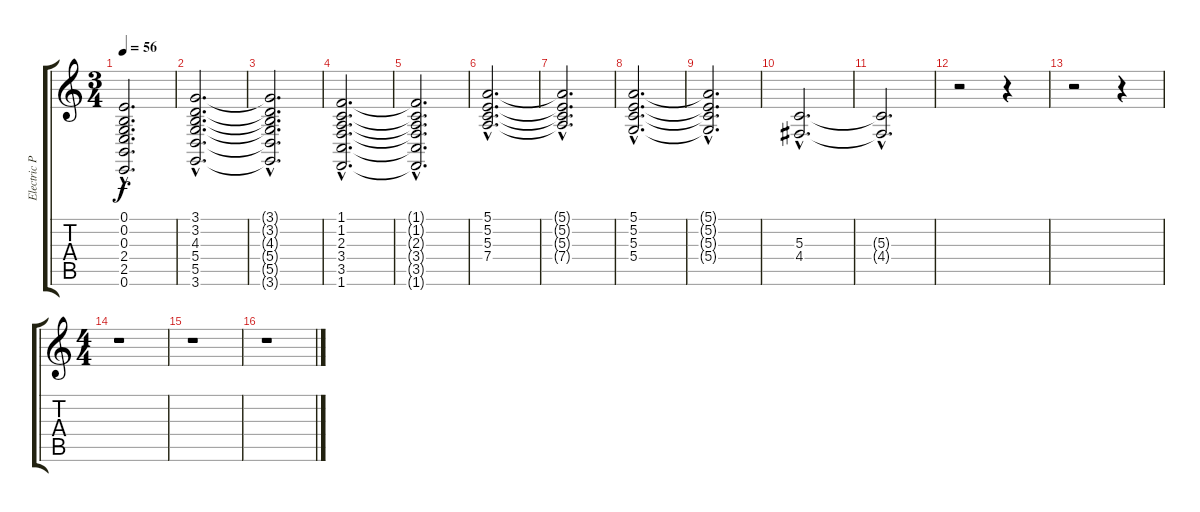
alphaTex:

\track ("Electric Piano" "Electric P") {instrument cello}
\staff {score tabs}
\tuning (E4 B3 G3 D3 A2 E2) {hide}
\ts (3 4)
\tempo 56
\clef g2
\ks c
(0.1{hac t} 0.2{hac t} 0.3{hac t} 2.4{hac t} 2.5{hac t} 0.6{hac t}).2{d dy f} |
(3.1{hac} 3.2{hac} 4.3{hac} 5.4{hac} 5.5{hac} 3.6{hac}).2{d} |
(3.1{hac t} 3.2{hac t} 4.3{hac t} 5.4{hac t} 5.5{hac t} 3.6{hac t}).2{d} |
(1.1{hac} 1.2{hac} 2.3{hac} 3.4{hac} 3.5{hac} 1.6{hac}).2{d} |
(1.1{hac t} 1.2{hac t} 2.3{hac t} 3.4{hac t} 3.5{hac t} 1.6{hac t}).2{d} |
(5.1{hac} 5.2{hac} 5.3{hac} 7.4{hac}).2{d} |
(5.1{hac t} 5.2{hac t} 5.3{hac t} 7.4{hac t}).2{d} |
(5.1{hac} 5.2{hac} 5.3{hac} 5.4{hac}).2{d} |
(5.1{hac t} 5.2{hac t} 5.3{hac t} 5.4{hac t}).2{d} |
(5.3{hac} 4.4{hac}).2{d} |
(5.3{hac t} 4.4{hac t}).2{d} |
r.2 r.4 |
r.2 r.4 |
\ts (4 4)
r.1 |
r.1 |
r.1
